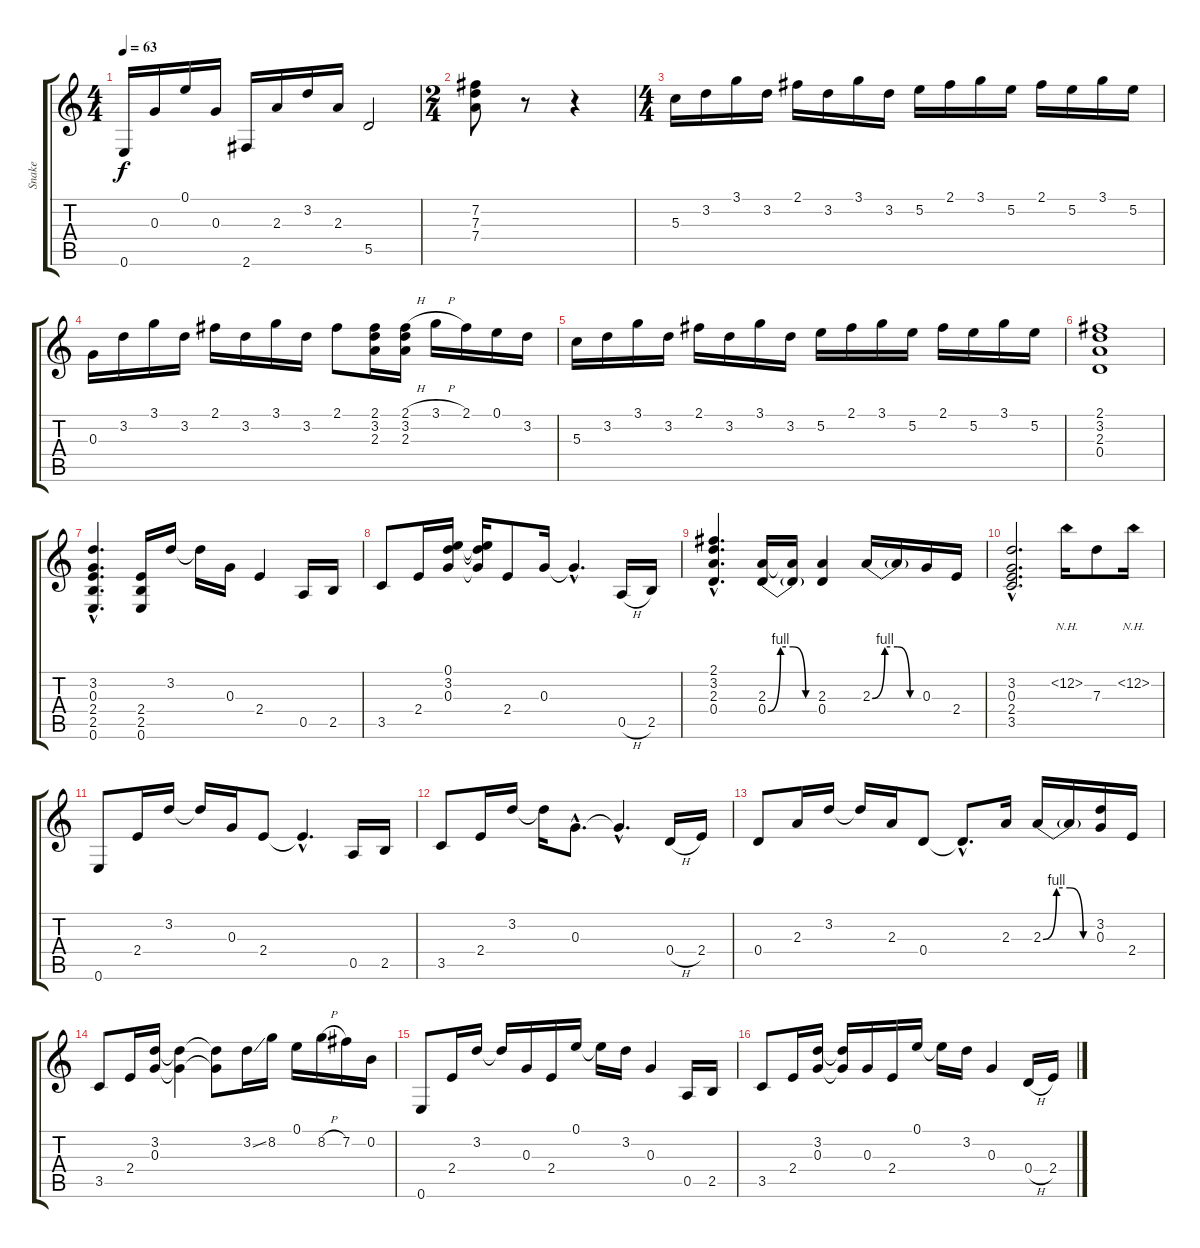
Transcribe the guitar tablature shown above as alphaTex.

\track ("Snake" "Snake") {instrument electricguitarclean}
\staff {score tabs}
\tuning (E4 B3 G3 D3 A2 E2) {hide}
\ts (4 4)
\tempo 63
\clef g2
\ks c
0.6.16{dy f} 0.3.16 0.1.16 0.3.16 2.6.16 2.3.16 3.2.16 2.3.16 5.5.2 |
\ts (2 4)
(7.2 7.3 7.4).8 r.8 r.4 |
\ts (4 4)
5.3.16 3.2.16 3.1.16 3.2.16 2.1.16 3.2.16 3.1.16 3.2.16 5.2.16 2.1.16 3.1.16 5.2.16 2.1.16 5.2.16 3.1.16 5.2.16 |
0.3.16 3.2.16 3.1.16 3.2.16 2.1.16 3.2.16 3.1.16 3.2.16 2.1.8 (2.1 3.2 2.3).16 (2.1{h} 3.2 2.3).16 3.1{h}.16 2.1.16 0.1.16 3.2.16 |
5.3.16 3.2.16 3.1.16 3.2.16 2.1.16 3.2.16 3.1.16 3.2.16 5.2.16 2.1.16 3.1.16 5.2.16 2.1.16 5.2.16 3.1.16 5.2.16 |
(2.1 3.2 2.3 0.4).1 |
(3.2{hac} 0.3{hac} 2.4{hac} 2.5{hac} 0.6{hac}).4{d} (2.4 2.5 0.6).16 3.2.16 3.2{t}.16 0.3.16 2.4.4 0.5.16 2.5.16 |
3.5.8 2.4.16 (0.1 3.2 0.3).16 (0.1{t} 3.2{t} 0.3{t}).16 2.4.8 0.3.16 0.3{hac t}.4{d} 0.5{h}.16 2.5.16 |
(2.1{hac} 3.2{hac} 2.3{hac} 0.4{hac}).4{d} (2.3 0.4{be (custom 0 0 15 4 30 4 45 0 60 0)}).16 (2.3{t} 0.4{t}).16 (2.3 0.4).4 2.3{be (custom 0 0 15 4 30 4 45 0 60 0)}.16 2.3{t}.16 0.3.16 2.4.16 |
(3.2{hac} 0.3{hac} 2.4{hac} 3.5{hac}).2{d} 12.2{nh}.16 7.3.8 12.2{nh}.16 |
0.6.8 2.4.16 3.2.16 3.2{t}.16 0.3.16 2.4.8 2.4{hac t}.4{d} 0.5.16 2.5.16 |
3.5.8 2.4.16 3.2.16 3.2{t}.16 0.3{hac}.8{d} 0.3{hac t}.4{d} 0.4{h}.16 2.4.16 |
0.4.8 2.3.16 3.2.16 3.2{t}.16 2.3.16 0.4.8 0.4{hac t}.8{d} 2.3.16 2.3{be (custom 0 0 15 4 30 4 45 0 60 0)}.16 2.3{t}.16 (3.2 0.3).16 2.4.16 |
3.5.8 2.4.16 (3.2 0.3).16 (3.2{t} 0.3{t}).4 (3.2{t} 0.3{t}).8 3.2{ss}.16 8.2.16 0.1.16 8.2{h}.16 7.2.16 0.2.16 |
0.6.8 2.4.16 3.2.16 3.2{t}.16 0.3.16 2.4.16 0.1.16 0.1{t}.16 3.2.16 0.3.4 0.5.16 2.5.16 |
3.5.8 2.4.16 (3.2 0.3).16 (3.2{t} 0.3{t}).16 0.3.16 2.4.16 0.1.16 0.1{t}.16 3.2.16 0.3.4 0.4{h}.16 2.4.16
